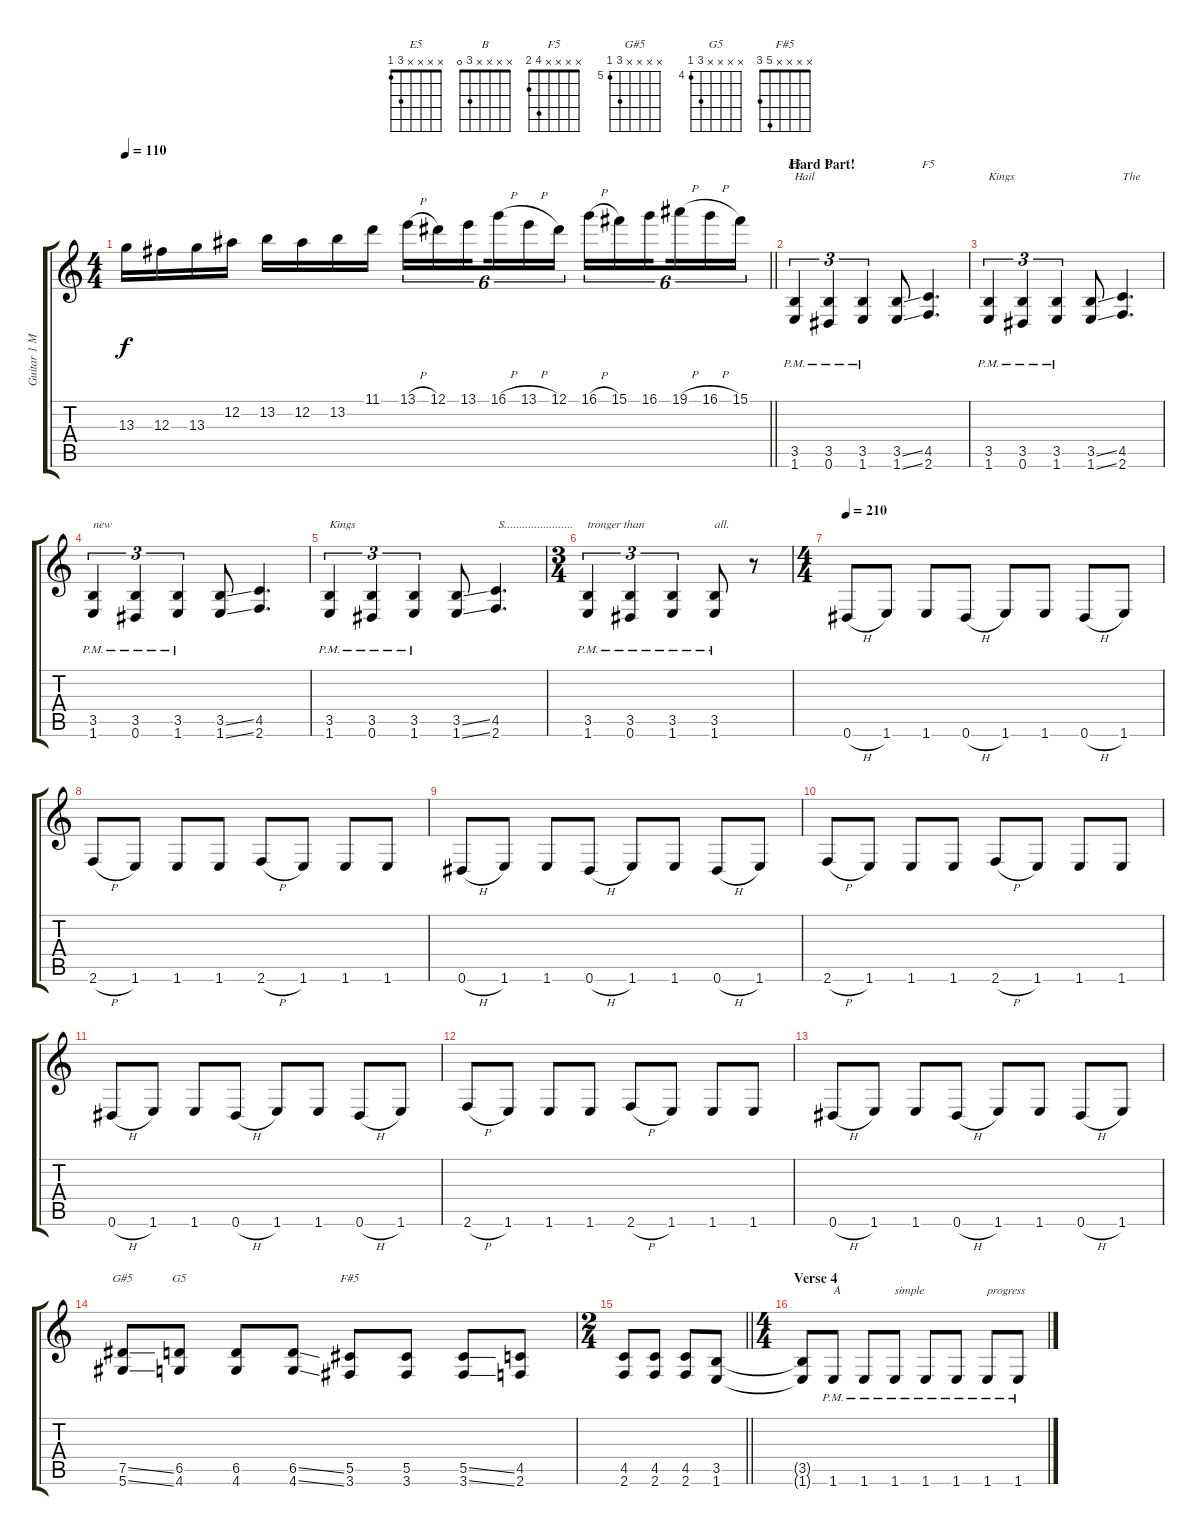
\track ("Guitar 1 Main" "Guitar 1 M") {instrument distortionguitar}
\staff {score tabs}
\tuning (Eb4 Bb3 Gb3 Db3 Ab2 Eb2) {hide}
\chord ("E5" x x x x 3 1)
\chord ("B" x x x x 3 0)
\chord ("F5" x x x x 4 2)
\chord ("G#5" x x x x 7 5) {firstfret 5}
\chord ("G5" x x x x 6 4) {firstfret 4}
\chord ("F#5" x x x x 5 3)
\ts (4 4)
\tempo 110
\clef g2
\barLineRight lightlight
\ks c
13.3.16{dy f} 12.3.16 13.3.16 12.2.16 13.2.16 12.2.16 13.2.16 11.1.16 13.1{h}.16{tu (6 4)} 12.1.16{tu (6 4)} 13.1.16{tu (6 4) beam splitsecondary} 16.1{h}.16{tu (6 4)} 13.1{h}.16{tu (6 4)} 12.1.16{tu (6 4)} 16.1{h}.16{tu (6 4)} 15.1.16{tu (6 4)} 16.1.16{tu (6 4) beam splitsecondary} 19.1{h}.16{tu (6 4)} 16.1{h}.16{tu (6 4)} 15.1.16{tu (6 4)} |
\section ("" "Hard Part!")
(3.5{pm} 1.6{pm}).4{tu (3 2) ch "E5" txt "Hail"} (3.5{pm} 0.6{pm}).4{tu (3 2) ch "B"} (3.5{pm} 1.6{pm}).4{tu (3 2)} (3.5{ss} 1.6{ss}).8 (4.5 2.6).4{d ch "F5"} |
(3.5{pm} 1.6{pm}).4{tu (3 2) txt "Kings"} (3.5{pm} 0.6{pm}).4{tu (3 2)} (3.5{pm} 1.6{pm}).4{tu (3 2)} (3.5{ss} 1.6{ss}).8 (4.5 2.6).4{d txt "The "} |
(3.5{pm} 1.6{pm}).4{tu (3 2) txt "new"} (3.5{pm} 0.6{pm}).4{tu (3 2)} (3.5{pm} 1.6{pm}).4{tu (3 2)} (3.5{ss} 1.6{ss}).8 (4.5 2.6).4{d} |
(3.5{pm} 1.6{pm}).4{tu (3 2) txt "Kings"} (3.5{pm} 0.6{pm}).4{tu (3 2)} (3.5{pm} 1.6{pm}).4{tu (3 2)} (3.5{ss} 1.6{ss}).8 (4.5 2.6).4{d txt " S......................."} |
\ts (3 4)
(3.5{pm} 1.6{pm}).4{tu (3 2) txt "tronger than"} (3.5{pm} 0.6{pm}).4{tu (3 2)} (3.5{pm} 1.6{pm}).4{tu (3 2)} (3.5{pm} 1.6{pm}).8{txt "all."} r.8 |
\ts (4 4)
\tempo 210
0.6{h}.8 1.6.8 1.6.8 0.6{h}.8 1.6.8 1.6.8 0.6{h}.8 1.6.8 |
2.6{h}.8 1.6.8 1.6.8 1.6.8 2.6{h}.8 1.6.8 1.6.8 1.6.8 |
0.6{h}.8 1.6.8 1.6.8 0.6{h}.8 1.6.8 1.6.8 0.6{h}.8 1.6.8 |
2.6{h}.8 1.6.8 1.6.8 1.6.8 2.6{h}.8 1.6.8 1.6.8 1.6.8 |
0.6{h}.8 1.6.8 1.6.8 0.6{h}.8 1.6.8 1.6.8 0.6{h}.8 1.6.8 |
2.6{h}.8 1.6.8 1.6.8 1.6.8 2.6{h}.8 1.6.8 1.6.8 1.6.8 |
0.6{h}.8 1.6.8 1.6.8 0.6{h}.8 1.6.8 1.6.8 0.6{h}.8 1.6.8 |
(7.5{ss} 5.6{ss}).8{ch "G#5"} (6.5 4.6).8{ch "G5"} (6.5 4.6).8 (6.5{ss} 4.6{ss}).8 (5.5 3.6).8{ch "F#5"} (5.5 3.6).8 (5.5{ss} 3.6{ss}).8 (4.5 2.6).8 |
\ts (2 4)
\barLineRight lightlight
(4.5 2.6).8 (4.5 2.6).8 (4.5 2.6).8 (3.5 1.6).8 |
\ts (4 4)
\section ("" "Verse 4")
(3.5{t} 1.6{t}).8 1.6{pm}.8{txt "A"} 1.6{pm}.8 1.6{pm}.8{txt "simple"} 1.6{pm}.8 1.6{pm}.8 1.6{pm}.8{txt "progress"} 1.6{pm}.8
